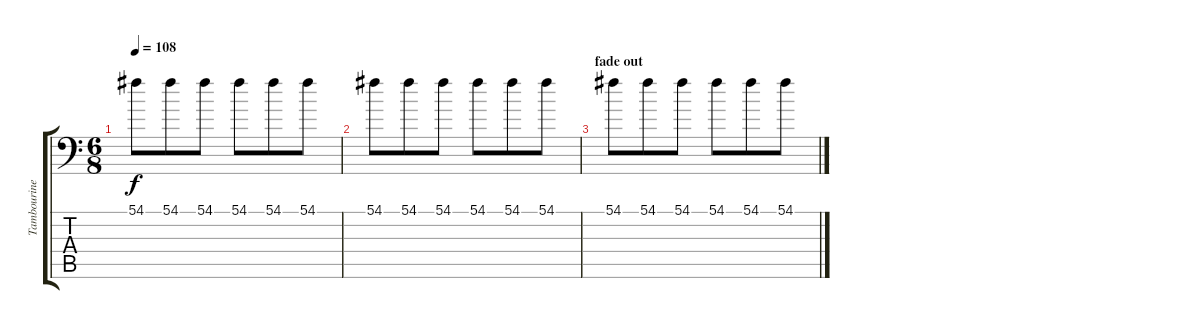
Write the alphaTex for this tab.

\track ("Tambourine" "Tambourine") {instrument acousticgrandpiano}
\staff {score tabs}
\tuning (C-1 C-1 C-1 C-1 C-1 C-1) {hide}
\ts (6 8)
\tempo 108
\clef f4
\ks c
54.1.8{dy f} 54.1.8 54.1.8 54.1.8 54.1.8 54.1.8 |
54.1.8 54.1.8 54.1.8 54.1.8 54.1.8 54.1.8 |
\section ("" "fade out")
54.1.8 54.1.8 54.1.8 54.1.8 54.1.8 54.1.8
